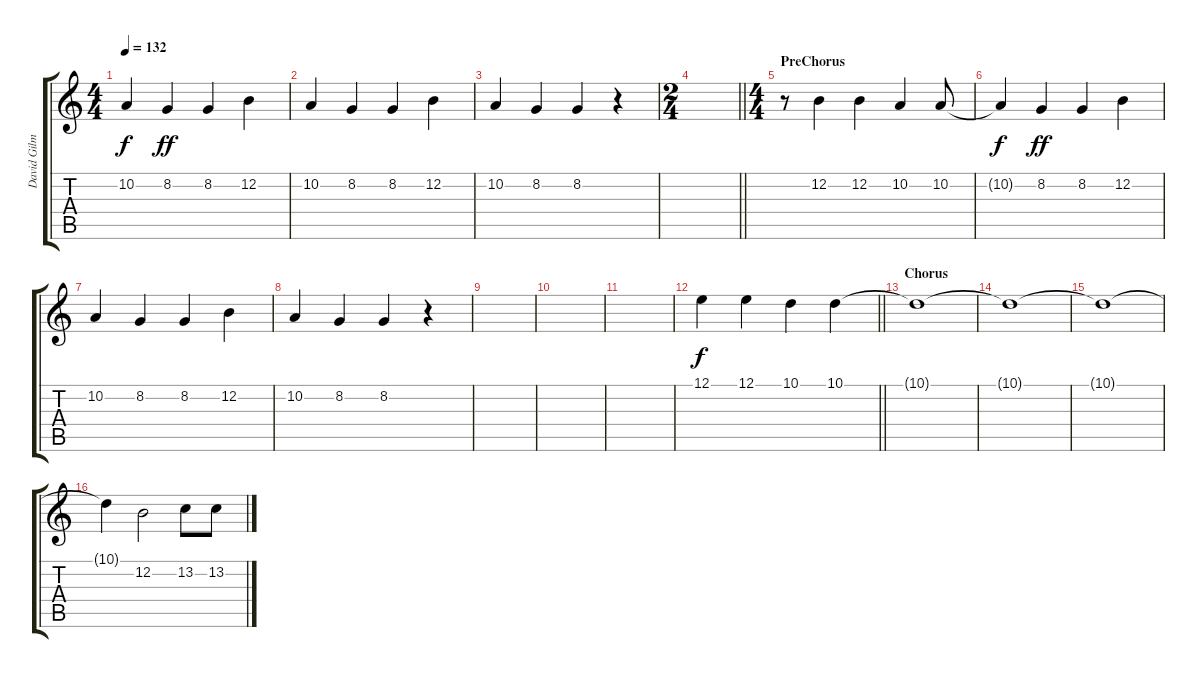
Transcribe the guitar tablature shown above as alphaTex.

\track ("David Gilmour - Voice" "David Gilm") {instrument synthvoice}
\staff {score tabs}
\tuning (E4 B3 G3 D3 A2 E2) {hide}
\ts (4 4)
\tempo 132
\clef g2
\ks c
10.2{t}.4{dy f} 8.2.4{dy ff} 8.2.4 12.2.4 |
10.2.4 8.2.4 8.2.4 12.2.4 |
10.2.4 8.2.4 8.2.4 r.4 |
\ts (2 4)
\barLineRight lightlight
|
\ts (4 4)
\section ("" "PreChorus")
r.8 12.2.4 12.2.4 10.2.4 10.2.8 |
10.2{t}.4{dy f} 8.2.4{dy ff} 8.2.4 12.2.4 |
10.2.4 8.2.4 8.2.4 12.2.4 |
10.2.4 8.2.4 8.2.4 r.4 |
|
|
|
\barLineRight lightlight
12.1.4{dy f volume 14} 12.1.4 10.1.4 10.1.4 |
\section ("" "Chorus")
10.1{t}.1 |
10.1{t}.1 |
10.1{t}.1 |
10.1{t}.4 12.2.2 13.2.8 13.2.8
